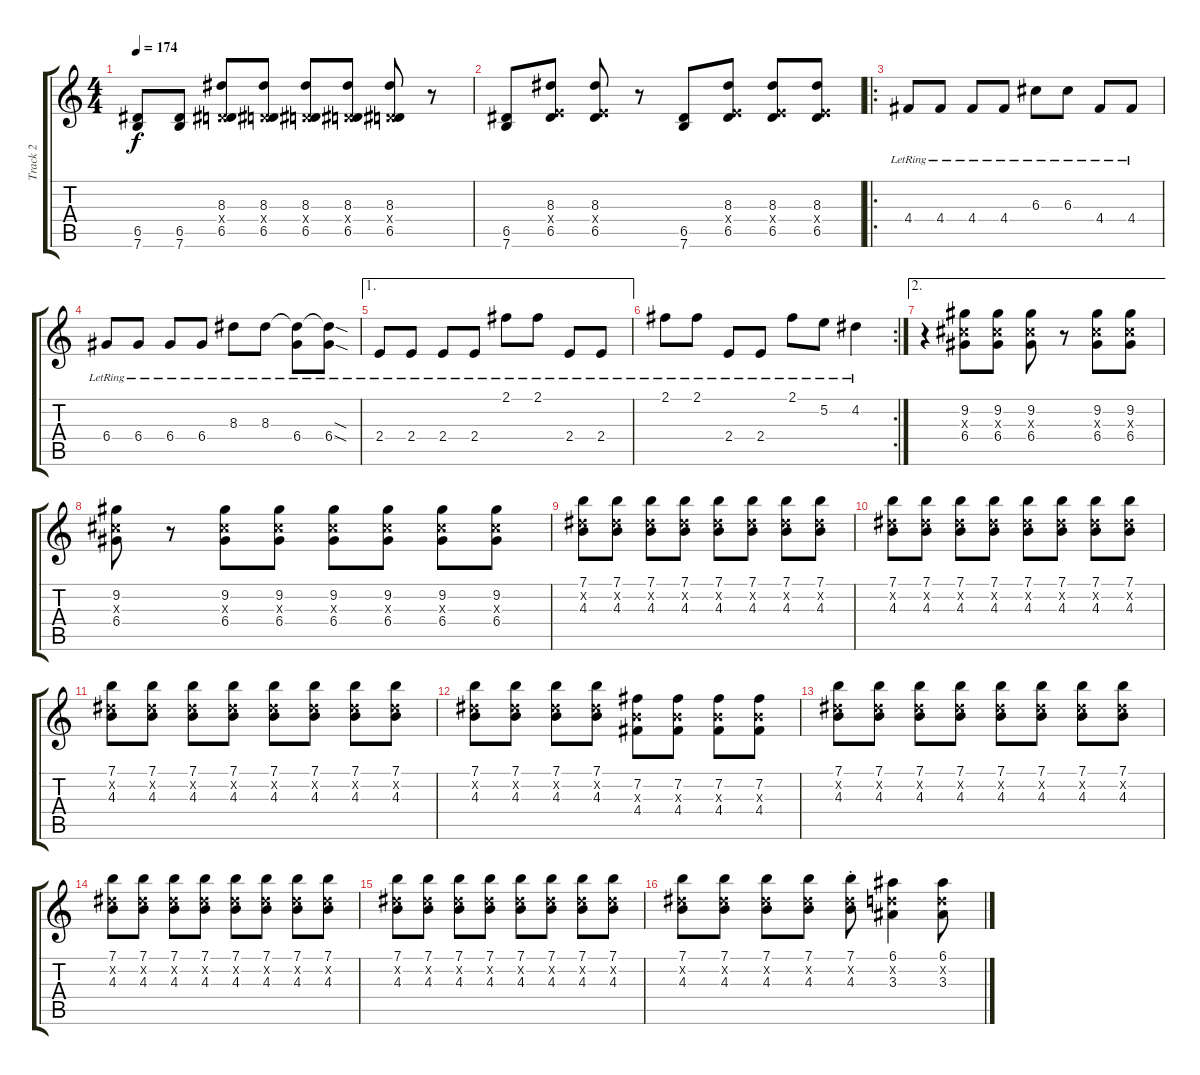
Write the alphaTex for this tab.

\track ("Track 2" "Track 2") {instrument overdrivenguitar}
\staff {score tabs}
\tuning (E4 B3 G3 D3 A2 E2) {hide}
\ts (4 4)
\tempo 174
\clef g2
\ks c
(6.5 7.6).8{dy f} (6.5 7.6).8 (8.3 0.4{x} 6.5).8 (8.3 0.4{x} 6.5).8 (8.3 0.4{x} 6.5).8 (8.3 0.4{x} 6.5).8 (8.3 0.4{x} 6.5).8 r.8 |
(6.5 7.6).8 (8.3 2.4{x} 6.5).8 (8.3 2.4{x} 6.5).8 r.8 (6.5 7.6).8 (8.3 2.4{x} 6.5).8 (8.3 2.4{x} 6.5).8 (8.3 2.4{x} 6.5).8 |
\ro
4.4{lr}.8 4.4{lr}.8 4.4{lr}.8 4.4{lr}.8 6.3{lr}.8 6.3{lr}.8 4.4{lr}.8 4.4{lr}.8 |
6.4{lr}.8 6.4{lr}.8 6.4{lr}.8 6.4{lr}.8 8.3{lr}.8 8.3{lr}.8 (8.3{t} 6.4{lr}).8 (8.3{sod t} 6.4{sod lr}).8 |
\ae 1
2.4{lr}.8 2.4{lr}.8 2.4{lr}.8 2.4{lr}.8 2.1{lr}.8 2.1{lr}.8 2.4{lr}.8 2.4{lr}.8 |
\rc 2
2.1{lr}.8 2.1{lr}.8 2.4{lr}.8 2.4{lr}.8 2.1{lr}.8 5.2{lr}.8 4.2{lr}.4 |
\ae 2
r.4 (9.2 6.3{x} 6.4).8 (9.2 6.3{x} 6.4).8 (9.2 6.3{x} 6.4).8 r.8 (9.2 6.3{x} 6.4).8 (9.2 6.3{x} 6.4).8 |
(9.2 6.3{x} 6.4).8 r.8 (9.2 6.3{x} 6.4).8 (9.2 6.3{x} 6.4).8 (9.2 6.3{x} 6.4).8 (9.2 6.3{x} 6.4).8 (9.2 6.3{x} 6.4).8 (9.2 6.3{x} 6.4).8 |
(7.1 4.2{x} 4.3).8 (7.1 4.2{x} 4.3).8 (7.1 4.2{x} 4.3).8 (7.1 4.2{x} 4.3).8 (7.1 4.2{x} 4.3).8 (7.1 4.2{x} 4.3).8 (7.1 4.2{x} 4.3).8 (7.1 4.2{x} 4.3).8 |
(7.1 4.2{x} 4.3).8 (7.1 4.2{x} 4.3).8 (7.1 4.2{x} 4.3).8 (7.1 4.2{x} 4.3).8 (7.1 4.2{x} 4.3).8 (7.1 4.2{x} 4.3).8 (7.1 4.2{x} 4.3).8 (7.1 4.2{x} 4.3).8 |
(7.1 4.2{x} 4.3).8 (7.1 4.2{x} 4.3).8 (7.1 4.2{x} 4.3).8 (7.1 4.2{x} 4.3).8 (7.1 4.2{x} 4.3).8 (7.1 4.2{x} 4.3).8 (7.1 4.2{x} 4.3).8 (7.1 4.2{x} 4.3).8 |
(7.1 4.2{x} 4.3).8 (7.1 4.2{x} 4.3).8 (7.1 4.2{x} 4.3).8 (7.1 4.2{x} 4.3).8 (7.2 4.3{x} 4.4).8 (7.2 4.3{x} 4.4).8 (7.2 4.3{x} 4.4).8 (7.2 4.3{x} 4.4).8 |
(7.1 4.2{x} 4.3).8 (7.1 4.2{x} 4.3).8 (7.1 4.2{x} 4.3).8 (7.1 4.2{x} 4.3).8 (7.1 4.2{x} 4.3).8 (7.1 4.2{x} 4.3).8 (7.1 4.2{x} 4.3).8 (7.1 4.2{x} 4.3).8 |
(7.1 4.2{x} 4.3).8 (7.1 4.2{x} 4.3).8 (7.1 4.2{x} 4.3).8 (7.1 4.2{x} 4.3).8 (7.1 4.2{x} 4.3).8 (7.1 4.2{x} 4.3).8 (7.1 4.2{x} 4.3).8 (7.1 4.2{x} 4.3).8 |
(7.1 4.2{x} 4.3).8 (7.1 4.2{x} 4.3).8 (7.1 4.2{x} 4.3).8 (7.1 4.2{x} 4.3).8 (7.1 4.2{x} 4.3).8 (7.1 4.2{x} 4.3).8 (7.1 4.2{x} 4.3).8 (7.1 4.2{x} 4.3).8 |
(7.1 4.2{x} 4.3).8 (7.1 4.2{x} 4.3).8 (7.1 4.2{x} 4.3).8 (7.1 4.2{x} 4.3).8 (7.1{st} 4.2{x} 4.3{st}).8 (6.1 3.2{x} 3.3).4 (6.1 3.2{x} 3.3).8
